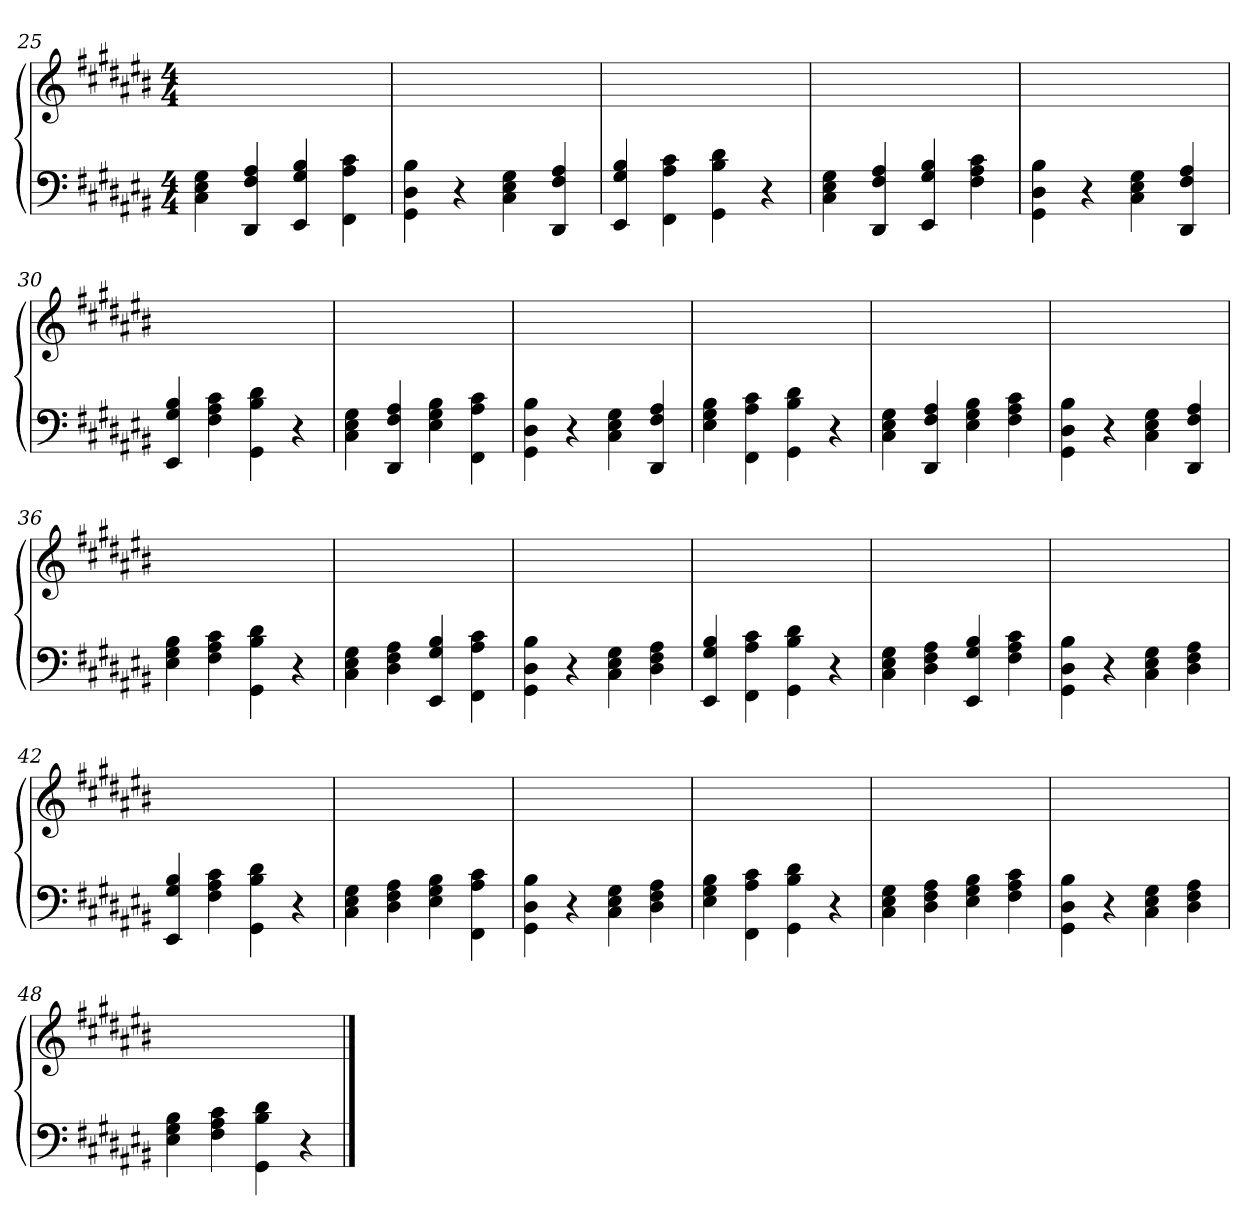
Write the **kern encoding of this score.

**kern	**kern
*part2	*part1
*staff2	*staff1
*clefF4	*clefG2
*k[f#c#g#d#a#e#b#]	*k[f#c#g#d#a#e#b#]
*C#:	*C#:
*M4/4	*M4/4
=25	=25
4C# 4E# 4G#	1ryy
4DD# 4F# 4A#	.
4EE# 4G# 4B#	.
4FF# 4A# 4c#	.
=26	=26
4GG# 4D# 4B#	1ryy
4r	.
4C# 4E# 4G#	.
4DD# 4F# 4A#	.
=27	=27
4EE# 4G# 4B#	1ryy
4FF# 4A# 4c#	.
4GG# 4B# 4d#	.
4r	.
=28	=28
4C# 4E# 4G#	1ryy
4DD# 4F# 4A#	.
4EE# 4G# 4B#	.
4F# 4A# 4c#	.
=29	=29
4GG# 4D# 4B#	1ryy
4r	.
4C# 4E# 4G#	.
4DD# 4F# 4A#	.
=30	=30
4EE# 4G# 4B#	1ryy
4F# 4A# 4c#	.
4GG# 4B# 4d#	.
4r	.
=31	=31
4C# 4E# 4G#	1ryy
4DD# 4F# 4A#	.
4E# 4G# 4B#	.
4FF# 4A# 4c#	.
=32	=32
4GG# 4D# 4B#	1ryy
4r	.
4C# 4E# 4G#	.
4DD# 4F# 4A#	.
=33	=33
4E# 4G# 4B#	1ryy
4FF# 4A# 4c#	.
4GG# 4B# 4d#	.
4r	.
=34	=34
4C# 4E# 4G#	1ryy
4DD# 4F# 4A#	.
4E# 4G# 4B#	.
4F# 4A# 4c#	.
=35	=35
4GG# 4D# 4B#	1ryy
4r	.
4C# 4E# 4G#	.
4DD# 4F# 4A#	.
=36	=36
4E# 4G# 4B#	1ryy
4F# 4A# 4c#	.
4GG# 4B# 4d#	.
4r	.
=37	=37
4C# 4E# 4G#	1ryy
4D# 4F# 4A#	.
4EE# 4G# 4B#	.
4FF# 4A# 4c#	.
=38	=38
4GG# 4D# 4B#	1ryy
4r	.
4C# 4E# 4G#	.
4D# 4F# 4A#	.
=39	=39
4EE# 4G# 4B#	1ryy
4FF# 4A# 4c#	.
4GG# 4B# 4d#	.
4r	.
=40	=40
4C# 4E# 4G#	1ryy
4D# 4F# 4A#	.
4EE# 4G# 4B#	.
4F# 4A# 4c#	.
=41	=41
4GG# 4D# 4B#	1ryy
4r	.
4C# 4E# 4G#	.
4D# 4F# 4A#	.
=42	=42
4EE# 4G# 4B#	1ryy
4F# 4A# 4c#	.
4GG# 4B# 4d#	.
4r	.
=43	=43
4C# 4E# 4G#	1ryy
4D# 4F# 4A#	.
4E# 4G# 4B#	.
4FF# 4A# 4c#	.
=44	=44
4GG# 4D# 4B#	1ryy
4r	.
4C# 4E# 4G#	.
4D# 4F# 4A#	.
=45	=45
4E# 4G# 4B#	1ryy
4FF# 4A# 4c#	.
4GG# 4B# 4d#	.
4r	.
=46	=46
4C# 4E# 4G#	1ryy
4D# 4F# 4A#	.
4E# 4G# 4B#	.
4F# 4A# 4c#	.
=47	=47
4GG# 4D# 4B#	1ryy
4r	.
4C# 4E# 4G#	.
4D# 4F# 4A#	.
=48	=48
4E# 4G# 4B#	1ryy
4F# 4A# 4c#	.
4GG# 4B# 4d#	.
4r	.
==	==
*-	*-
